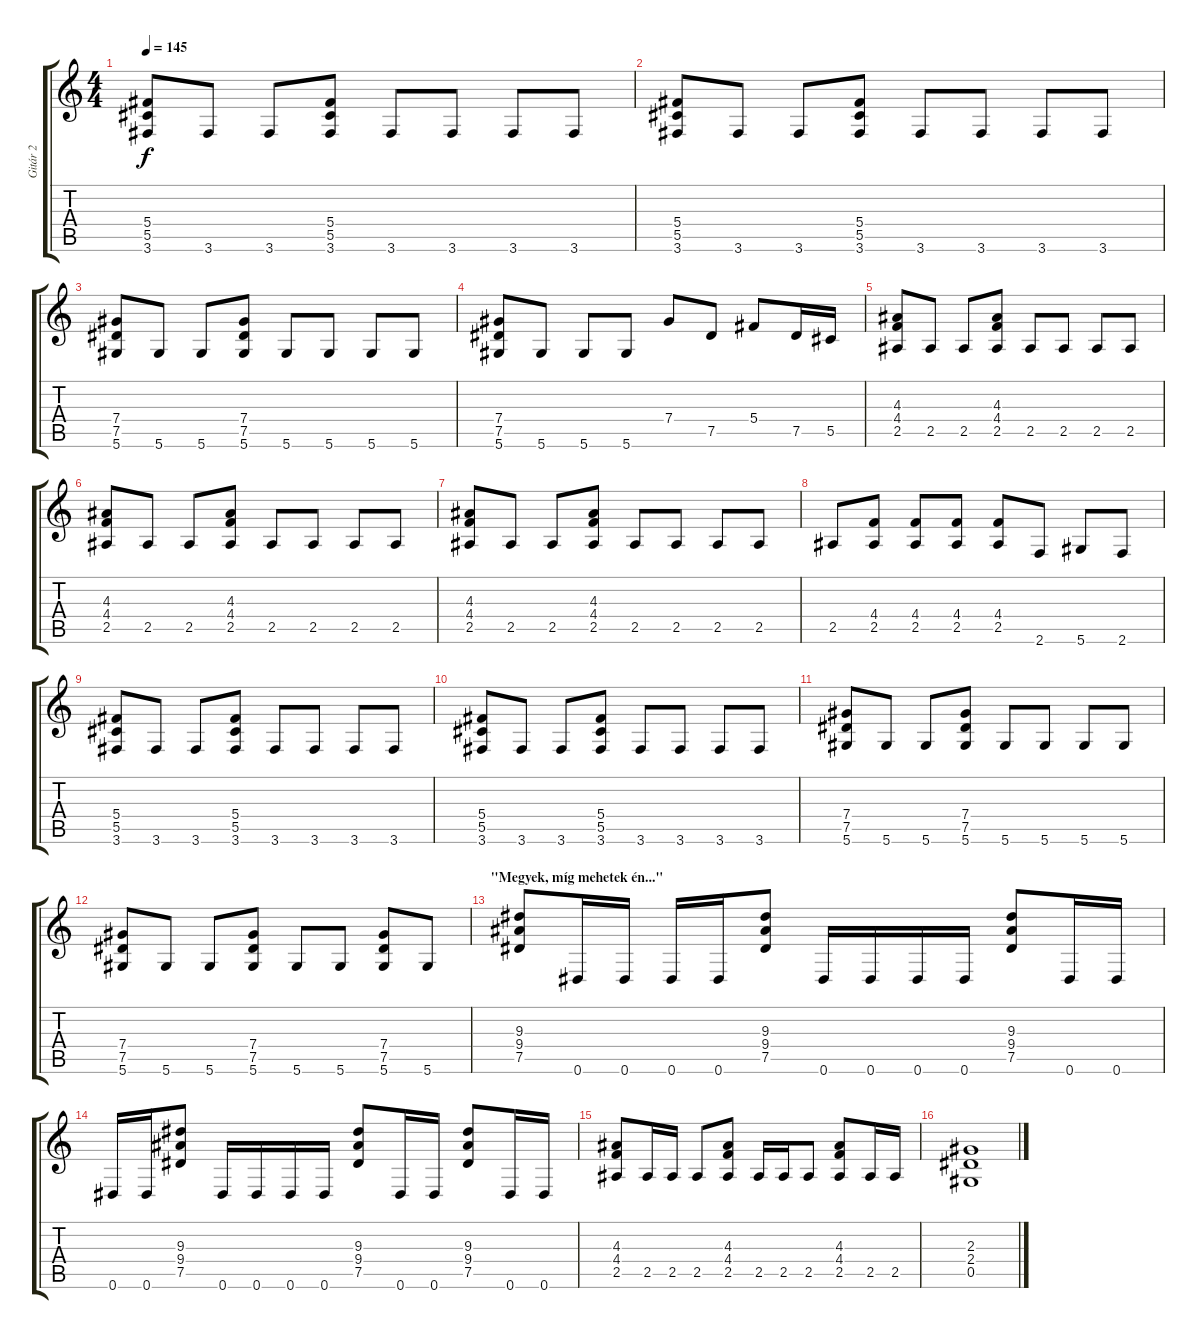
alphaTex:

\track ("Gitár 2" "Gitár 2") {instrument overdrivenguitar}
\staff {score tabs}
\tuning (Eb4 Bb3 Gb3 Db3 Ab2 Eb2) {hide}
\ts (4 4)
\tempo 145
\clef g2
\ks c
(5.4 5.5 3.6).8{dy f} 3.6.8 3.6.8 (5.4 5.5 3.6).8 3.6.8 3.6.8 3.6.8 3.6.8 |
(5.4 5.5 3.6).8 3.6.8 3.6.8 (5.4 5.5 3.6).8 3.6.8 3.6.8 3.6.8 3.6.8 |
(7.4 7.5 5.6).8 5.6.8 5.6.8 (7.4 7.5 5.6).8 5.6.8 5.6.8 5.6.8 5.6.8 |
(7.4 7.5 5.6).8 5.6.8 5.6.8 5.6.8 7.4.8 7.5.8 5.4.8 7.5.16 5.5.16 |
(4.3 4.4 2.5).8 2.5.8 2.5.8 (4.3 4.4 2.5).8 2.5.8 2.5.8 2.5.8 2.5.8 |
(4.3 4.4 2.5).8 2.5.8 2.5.8 (4.3 4.4 2.5).8 2.5.8 2.5.8 2.5.8 2.5.8 |
(4.3 4.4 2.5).8 2.5.8 2.5.8 (4.3 4.4 2.5).8 2.5.8 2.5.8 2.5.8 2.5.8 |
2.5.8 (4.4 2.5).8 (4.4 2.5).8 (4.4 2.5).8 (4.4 2.5).8 2.6.8 5.6.8 2.6.8 |
(5.4 5.5 3.6).8 3.6.8 3.6.8 (5.4 5.5 3.6).8 3.6.8 3.6.8 3.6.8 3.6.8 |
(5.4 5.5 3.6).8 3.6.8 3.6.8 (5.4 5.5 3.6).8 3.6.8 3.6.8 3.6.8 3.6.8 |
(7.4 7.5 5.6).8 5.6.8 5.6.8 (7.4 7.5 5.6).8 5.6.8 5.6.8 5.6.8 5.6.8 |
(7.4 7.5 5.6).8 5.6.8 5.6.8 (7.4 7.5 5.6).8 5.6.8 5.6.8 (7.4 7.5 5.6).8 5.6.8 |
\section ("" "\"Megyek, míg mehetek én...\" ")
(9.3 9.4 7.5).8 0.6.16 0.6.16 0.6.16 0.6.16 (9.3 9.4 7.5).8 0.6.16 0.6.16 0.6.16 0.6.16 (9.3 9.4 7.5).8 0.6.16 0.6.16 |
0.6.16 0.6.16 (9.3 9.4 7.5).8 0.6.16 0.6.16 0.6.16 0.6.16 (9.3 9.4 7.5).8 0.6.16 0.6.16 (9.3 9.4 7.5).8 0.6.16 0.6.16 |
(4.3 4.4 2.5).8 2.5.16 2.5.16 2.5.8 (4.3 4.4 2.5).8 2.5.16 2.5.16 2.5.8 (4.3 4.4 2.5).8 2.5.16 2.5.16 |
(2.3 2.4 0.5).1
